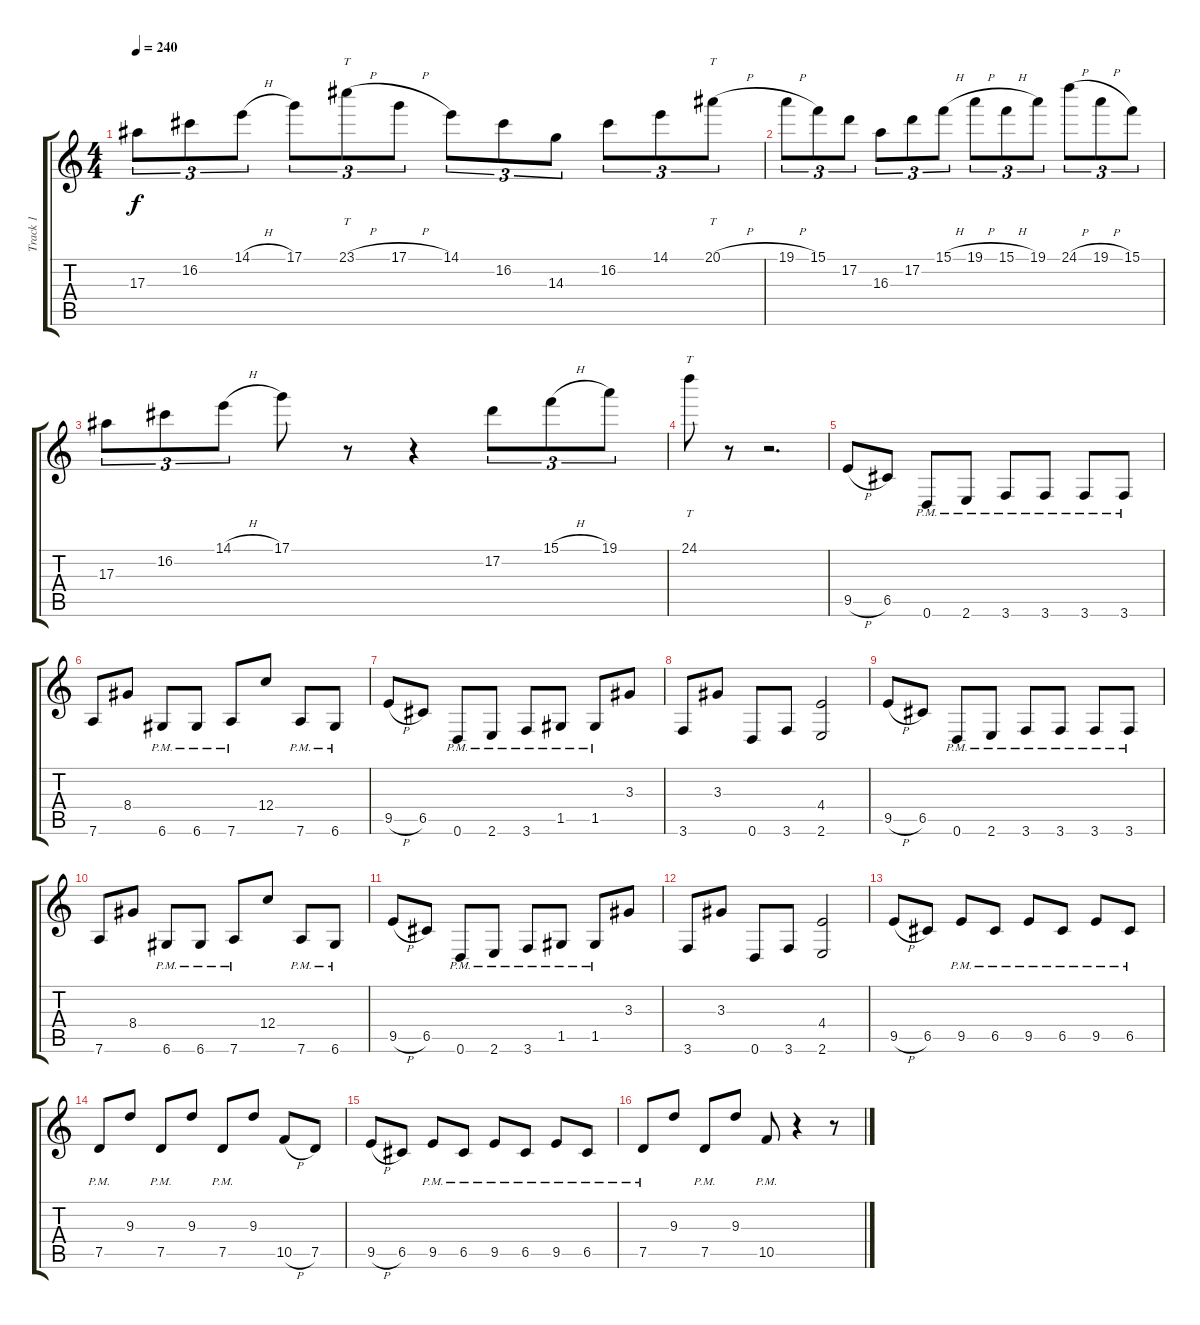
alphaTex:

\track ("Track 1" "Track 1") {instrument distortionguitar}
\staff {score tabs}
\tuning (D4 A3 F3 C3 G2 D2) {hide}
\ts (4 4)
\tempo 240
\clef g2
\ks c
17.3.8{tu (3 2) dy f} 16.2.8{tu (3 2)} 14.1{h}.8{tu (3 2)} 17.1.8{tu (3 2)} 23.1{h}.8{tt tu (3 2)} 17.1{h}.8{tu (3 2)} 14.1.8{tu (3 2)} 16.2.8{tu (3 2)} 14.3.8{tu (3 2)} 16.2.8{tu (3 2)} 14.1.8{tu (3 2)} 20.1{h}.8{tt tu (3 2)} |
19.1{h}.8{tu (3 2)} 15.1.8{tu (3 2)} 17.2.8{tu (3 2)} 16.3.8{tu (3 2)} 17.2.8{tu (3 2)} 15.1{h}.8{tu (3 2)} 19.1{h}.8{tu (3 2)} 15.1{h}.8{tu (3 2)} 19.1.8{tu (3 2)} 24.1{h}.8{tu (3 2)} 19.1{h}.8{tu (3 2)} 15.1.8{tu (3 2)} |
17.3.8{tu (3 2)} 16.2.8{tu (3 2)} 14.1{h}.8{tu (3 2)} 17.1.8 r.8 r.4 17.2.8{tu (3 2)} 15.1{h}.8{tu (3 2)} 19.1.8{tu (3 2)} |
24.1.8{tt} r.8 r.2{d} |
9.5{h}.8 6.5.8 0.6{pm}.8 2.6{pm}.8 3.6{pm}.8 3.6{pm}.8 3.6{pm}.8 3.6{pm}.8 |
7.6.8 8.4.8 6.6{pm}.8 6.6{pm}.8 7.6{pm}.8 12.4.8 7.6{pm}.8 6.6{pm}.8 |
9.5{h}.8 6.5.8 0.6{pm}.8 2.6{pm}.8 3.6{pm}.8 1.5{pm}.8 1.5{pm}.8 3.3.8 |
3.6.8 3.3.8 0.6.8 3.6.8 (4.4 2.6).2 |
9.5{h}.8 6.5.8 0.6{pm}.8 2.6{pm}.8 3.6{pm}.8 3.6{pm}.8 3.6{pm}.8 3.6{pm}.8 |
7.6.8 8.4.8 6.6{pm}.8 6.6{pm}.8 7.6{pm}.8 12.4.8 7.6{pm}.8 6.6{pm}.8 |
9.5{h}.8 6.5.8 0.6{pm}.8 2.6{pm}.8 3.6{pm}.8 1.5{pm}.8 1.5{pm}.8 3.3.8 |
3.6.8 3.3.8 0.6.8 3.6.8 (4.4 2.6).2 |
9.5{h}.8 6.5.8 9.5{pm}.8 6.5{pm}.8 9.5{pm}.8 6.5{pm}.8 9.5{pm}.8 6.5{pm}.8 |
7.5{pm}.8 9.3.8 7.5{pm}.8 9.3.8 7.5{pm}.8 9.3.8 10.5{h}.8 7.5.8 |
9.5{h}.8 6.5.8 9.5{pm}.8 6.5{pm}.8 9.5{pm}.8 6.5{pm}.8 9.5{pm}.8 6.5{pm}.8 |
7.5{pm}.8 9.3.8 7.5{pm}.8 9.3.8 10.5{pm}.8 r.4 r.8
